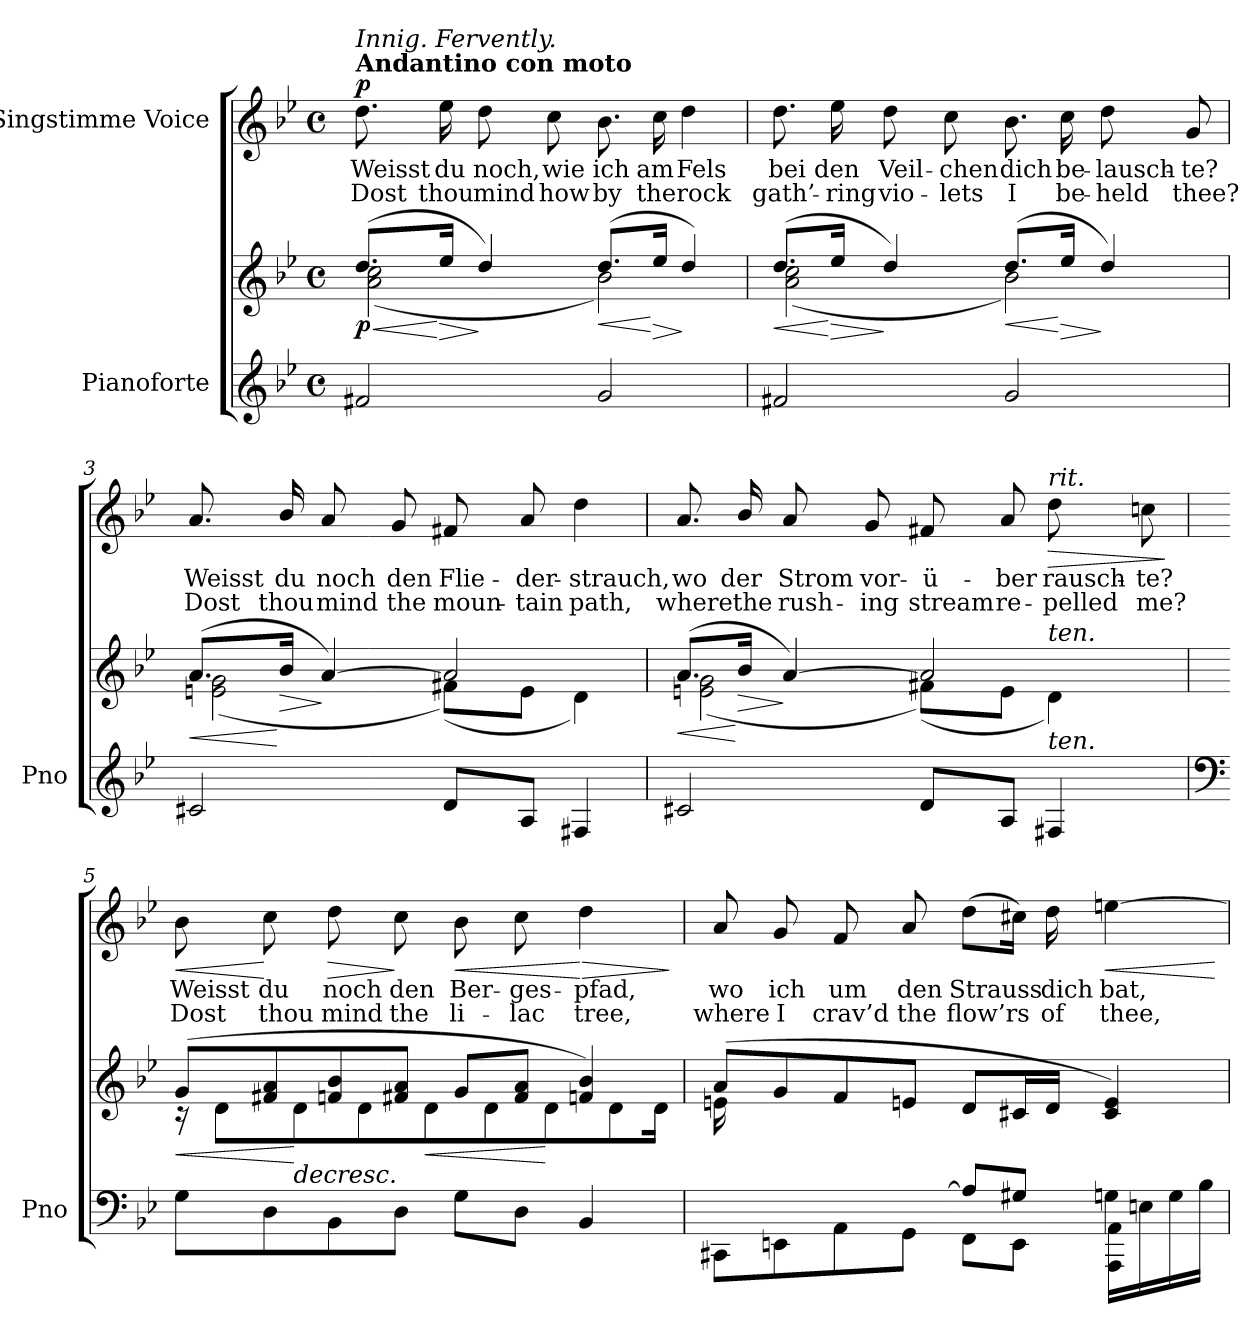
**kern	**kern	**dynam	**kern	**text	**text	**dynam
*part2	*part2	*part2	*part1	*part1	*part1	*part1
*staff3	*staff2	*staff2/3	*staff1	*staff1	*staff1	*staff1
*I"Pianoforte	*	*	*I"Singstimme Voice	*	*	*
*I'Pno	*	*	*	*	*	*
*clefG2	*clefG2	*	*clefG2	*	*	*
*k[b-e-]	*k[b-e-]	*	*k[b-e-]	*	*	*
*M4/4	*M4/4	*	*M4/4	*	*	*
*met(c)	*met(c)	*	*met(c)	*	*	*
=1	=1	=1	=1	=1	=1	=1
!	!	!	!LO:TX:a:B:t=Andantino con moto	!	!	!
!	!	!	!LO:TX:i:t=Innig.  Fervently.	!	!	!
!	!	!LO:HP:b	!	!	!	!
*	*^	*	*	*	*	*
!	!	!	!LO:DY:n=1:b	!	!	!	!LO:DY:a
2f#X/	(8.dd/L	(2a\ 2cc\	< p	8.dd\	Weisst	Dost	p
!	!	!	!LO:HP:n=1:b	!	!	!	!
.	16ee-/Jk	.	[ >	16ee-\	du	thou	.
.	4dd/)	.	]	8dd\	noch,	mind	.
.	.	.	.	8cc\	wie	how	.
!	!	!	!LO:HP:b	!	!	!	!
2g/	(8.dd/L	2b-\)	<	8.b-\	ich	by	.
!	!	!	!LO:HP:n=1:b	!	!	!	!
.	16ee-/Jk	.	[ >	16cc\	am	the	.
.	4dd/)	.	]	4dd\	Fels	rock	.
=2	=2	=2	=2	=2	=2	=2	=2
!	!	!	!LO:HP:b	!	!	!	!
2f#X/	(8.dd/L	(2a\ 2cc\	<	8.dd\	bei	gath’-	.
!	!	!	!LO:HP:n=1:b	!	!	!	!
.	16ee-/Jk	.	[ >	16ee-\	den	-ring	.
.	4dd/)	.	]	8dd\	Veil-	vio-	.
.	.	.	.	8cc\	-chen	-lets	.
!	!	!	!LO:HP:b	!	!	!	!
2g/	(8.dd/L	2b-\)	<	8.b-\	dich	I	.
!	!	!	!LO:HP:n=1:b	!	!	!	!
.	16ee-/Jk	.	[ >	16cc\	be-	be-	.
.	4dd/)	.	]	8dd\	-lausch-	-held	.
.	.	.	.	8g/	-te?	thee?	.
=3	=3	=3	=3	=3	=3	=3	=3
!	!	!	!LO:HP:b	!	!	!	!
2c#X/	(8.a/L	(2en\ 2g\	<	8.a/	Weisst	Dost	.
!	!	!	!LO:HP:n=1:b	!	!	!	!
.	16b-/Jk	.	[ >	16b-/	du	thou	.
.	[4a/)	.	]	8a/	noch	mind	.
.	.	.	.	8g/	den	the	.
8d/L	2a/]	(8f#X\L)	.	8f#X/	Flie-	moun-	.
8A/J	.	8e\J	.	8a/	-der-	-tain	.
4F#X/	.	4d\)	.	4dd\	-strauch,	path,	.
=4	=4	=4	=4	=4	=4	=4	=4
!	!	!	!LO:HP:b	!	!	!	!
2c#X/	(8.a/L	(2en\ 2g\	<	8.a/	wo	where	.
!	!	!	!LO:HP:n=1:b	!	!	!	!
.	16b-/Jk	.	[ >	16b-/	der	the	.
.	[4a/)	.	]	8a/	Strom	rush-	.
.	.	.	.	8g/	vor-	-ing	.
8d/L	2a/]	(8f#X\L)	.	8f#X/	-ü-	stream	.
8A/J	.	8e\J	.	8a/	-ber	re-	.
!	!	!	!	!LO:TX:i:t=rit.	!	!	!
!	!	!LO:TX:i:t=ten.	!	!	!	!	!
!LO:TX:i:t=ten.	!	!	!	!	!	!	!
!	!	!	!	!	!	!	!LO:HP:b
4F#X/	.	4d\)	.	8dd\	rausch-	-pelled	>
.	.	.	.	8ccn\	-te?	me?	.
*	*v	*v	*	*	*	*	*
.	.	.	.	.	.	]
=5	=5	=5	=5	=5	=5	=5
*clefF4	*	*	*	*	*	*
!	!	!LO:HP:b	!	!	!	!LO:HP:b
*	*^	*	*	*	*	*
8G\L	(8g/L	16r	<	8b-\	Weisst	Dost	<
.	.	8d\L	.	.	.	.	.
8D\	8f#X/ 8a/	.	.	8cc\	du	thou	[
!	!	!	!LO:HP:n=1:b	!	!	!	!
.	.	8d\	[ >	.	.	.	.
!	!	!	!	!	!	!	!LO:HP:b
8BB-\	8fn/ 8b-/	.	.	8dd\	noch	mind	>
.	.	8d\	.	.	.	.	.
8D\J	8f#X/ 8a/J	.	.	8cc\	den	the	]
!	!	!	!LO:HP:b	!	!	!	!
.	.	8d\	<	.	.	.	.
!	!	!	!	!	!	!	!LO:HP:b
8G\L	8g/L	.	.	8b-\	Ber-	li-	<
.	.	8d\	.	.	.	.	.
8D\J	8f#/ 8a/J	.	.	8cc\	-ges-	-lac	.
.	.	8d\	[	.	.	.	.
!	!	!	!	!	!	!	!LO:HP:n=1:b
4BB-/	4fn/ 4b-/)	.	.	4dd\	-pfad,	tree,	[ >
.	.	8d\	.	.	.	.	.
.	.	16d\Jk	.	.	.	.	.
*	*v	*v	*	*	*	*	*
.	.	.	.	.	.	]
=6	=6	=6	=6	=6	=6	=6
*^	*^	*	*	*	*	*
16ryy	8CC#X\L	(8a/L	16en\KL	.	8a/	wo	where	.
8A/	.	.	2...ryy	.	.	.	.	.
.	8EEn\	8g/	.	.	8g/	ich	I	.
8A/	.	.	.	.	.	.	.	.
.	8AA\	8f/	.	.	8f/	um	crav’d	.
8A/	.	.	.	.	.	.	.	.
.	8GG\J	8en/J	.	.	8a/	den	the	.
[16A/Jk	.	.	.	.	.	.	.	.
8A/L]	8FF\L	8d/L	.	.	(8dd\L	Strauss	flow’rs	.
8G#X/J	8EE\J	16c#X/L	.	.	16cc#X\Jk)	.	.	.
.	.	16d/JJ	.	.	16dd\	dich	of	.
!	!	!	!	!	!	!	!	!LO:HP:b
4Gn\	16AAA\ 16AA\LL	4c#/ 4e/)	.	]	[4een\	bat,	thee,	<
.	16En\	.	.	.	.	.	.	.
.	16G\	.	.	.	.	.	.	.
.	16B-\JJ	.	.	.	.	.	.	.
*v	*v	*	*	*	*	*	*	*
*	*v	*v	*	*	*	*	*
.	.	.	.	.	.	[
=	=	=	=	=	=	=
*-	*-	*-	*-	*-	*-	*-
